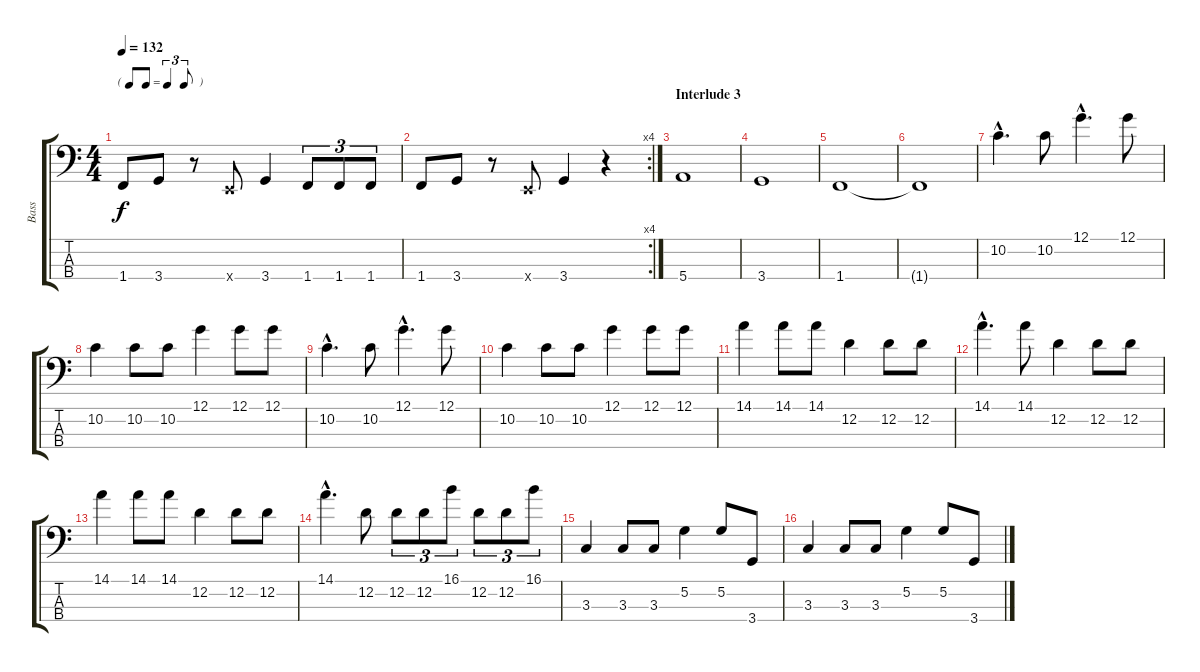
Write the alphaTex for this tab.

\track ("Bass" "Bass") {instrument electricbasspick}
\staff {score tabs}
\tuning (G2 D2 A1 E1) {hide}
\ts (4 4)
\tf triplet8th
\tempo 132
\clef f4
\ks c
1.4.8{dy f} 3.4.8 r.8 0.4{x}.8 3.4.4 1.4.8{tu (3 2)} 1.4.8{tu (3 2)} 1.4.8{tu (3 2)} |
\rc 4
1.4.8 3.4.8 r.8 0.4{x}.8 3.4.4 r.4 |
\section ("" "Interlude 3")
5.4.1 |
3.4.1 |
1.4.1 |
1.4{t}.1 |
10.2{hac}.4{d} 10.2.8 12.1{hac}.4{d} 12.1.8 |
10.2.4 10.2.8 10.2.8 12.1.4 12.1.8 12.1.8 |
10.2{hac}.4{d} 10.2.8 12.1{hac}.4{d} 12.1.8 |
10.2.4 10.2.8 10.2.8 12.1.4 12.1.8 12.1.8 |
14.1.4 14.1.8 14.1.8 12.2.4 12.2.8 12.2.8 |
14.1{hac}.4{d} 14.1.8 12.2.4 12.2.8 12.2.8 |
14.1.4 14.1.8 14.1.8 12.2.4 12.2.8 12.2.8 |
14.1{hac}.4{d} 12.2.8 12.2.8{tu (3 2)} 12.2.8{tu (3 2)} 16.1.8{tu (3 2)} 12.2.8{tu (3 2)} 12.2.8{tu (3 2)} 16.1.8{tu (3 2)} |
3.3.4 3.3.8 3.3.8 5.2.4 5.2.8 3.4.8 |
3.3.4 3.3.8 3.3.8 5.2.4 5.2.8 3.4.8
